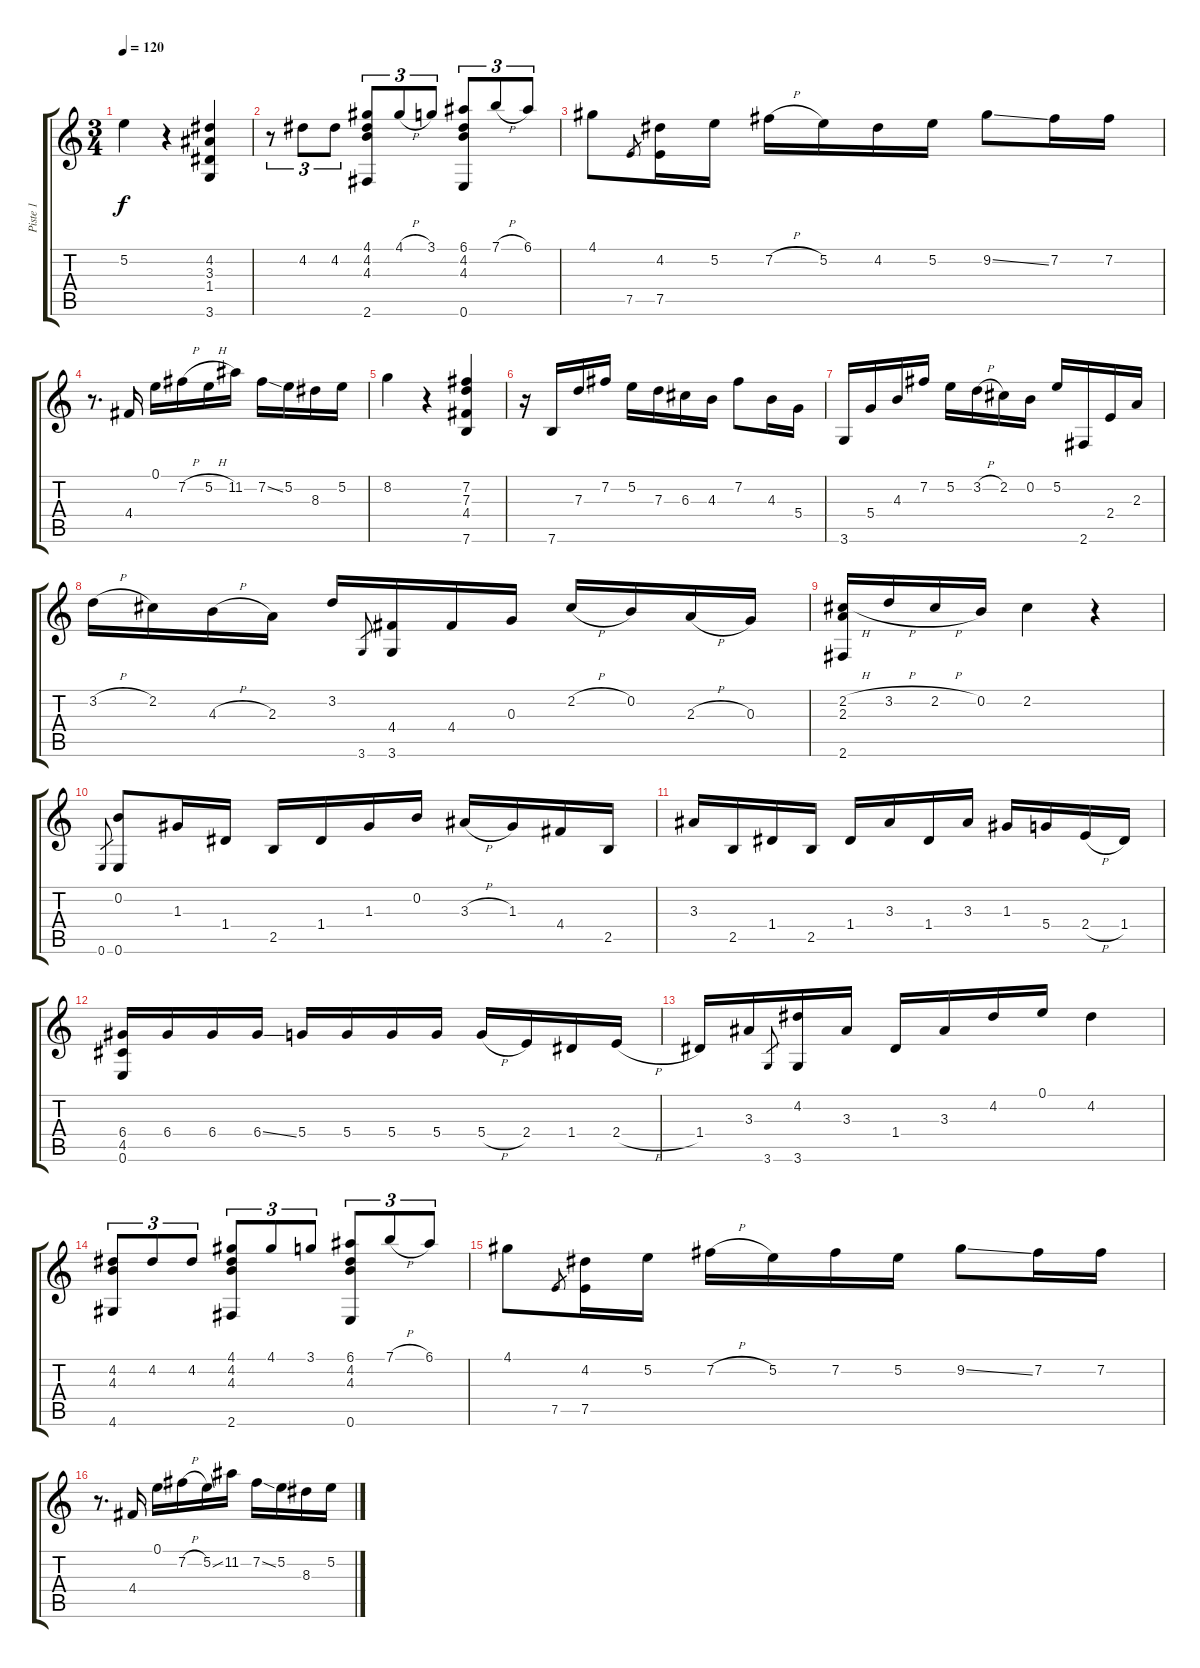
\track ("Piste 1" "Piste 1") {instrument acousticguitarnylon}
\staff {score tabs}
\tuning (E4 B3 G3 D3 A2 E2) {hide}
\ts (3 4)
\tempo 120
\clef g2
\ks c
5.2.4{dy f} r.4 (4.2 3.3 1.4 3.6).4 |
r.8{tu (3 2)} 4.2.8{tu (3 2)} 4.2.8{tu (3 2)} (4.1 4.2 4.3 2.6).8{tu (3 2)} 4.1{h}.8{tu (3 2)} 3.1.8{tu (3 2)} (6.1 4.2 4.3 0.6).8{tu (3 2)} 7.1{h}.8{tu (3 2)} 6.1.8{tu (3 2)} |
4.1.8 7.5.8{gr} (4.2 7.5).16 5.2.16 7.2{h}.16 5.2.16 4.2.16 5.2.16 9.2{ss}.8 7.2.16 7.2.16 |
r.8{d} 4.4.16 0.1.16 7.2{h}.16 5.2{h}.16 11.2.16 7.2{ss}.16 5.2.16 8.3.16 5.2.16 |
8.2.4 r.4 (7.2 7.3 4.4 7.6).4 |
r.16 7.6.16 7.3.16 7.2.16 5.2.16 7.3.16 6.3.16 4.3.16 7.2.8 4.3.16 5.4.16 |
3.6.16 5.4.16 4.3.16 7.2.16 5.2.16 3.2{h}.16 2.2.16 0.2.16 5.2.16 2.6.16 2.4.16 2.3.16 |
3.2{h}.16 2.2.16 4.3{h}.16 2.3.16 3.2.16 3.6.8{gr} (4.4 3.6).16 4.4.16 0.3.16 2.2{h}.16 0.2.16 2.3{h}.16 0.3.16 |
(2.2{h} 2.3 2.6).16 3.2{h}.16 2.2{h}.16 0.2.16 2.2.4 r.4 |
0.6.8{gr} (0.2 0.6).8 1.3.16 1.4.16 2.5.16 1.4.16 1.3.16 0.2.16 3.3{h}.16 1.3.16 4.4.16 2.5.16 |
3.3.16 2.5.16 1.4.16 2.5.16 1.4.16 3.3.16 1.4.16 3.3.16 1.3.16 5.4.16 2.4{h}.16 1.4.16 |
(6.4 4.5 0.6).16 6.4.16 6.4.16 6.4{ss}.16 5.4.16 5.4.16 5.4.16 5.4.16 5.4{h}.16 2.4.16 1.4.16 2.4{h}.16 |
1.4.16 3.3.16 3.6.8{gr} (4.2 3.6).16 3.3.16 1.4.16 3.3.16 4.2.16 0.1.16 4.2.4 |
(4.2 4.3 4.6).8{tu (3 2)} 4.2.8{tu (3 2)} 4.2.8{tu (3 2)} (4.1 4.2 4.3 2.6).8{tu (3 2)} 4.1.8{tu (3 2)} 3.1.8{tu (3 2)} (6.1 4.2 4.3 0.6).8{tu (3 2)} 7.1{h}.8{tu (3 2)} 6.1.8{tu (3 2)} |
4.1.8 7.5.8{gr} (4.2 7.5).16 5.2.16 7.2{h}.16 5.2.16 7.2.16 5.2.16 9.2{ss}.8 7.2.16 7.2.16 |
r.8{d} 4.4.16 0.1.16 7.2{h}.16 5.2{ss}.16 11.2.16 7.2{ss}.16 5.2.16 8.3.16 5.2.16
